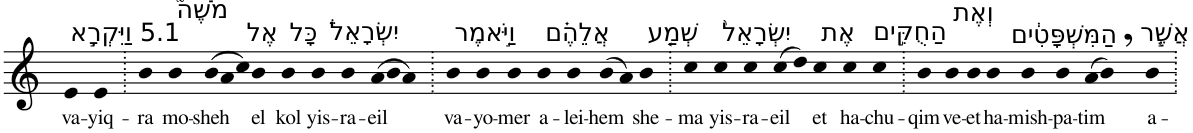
**kern	**text
*part1	*part1
*staff1	*staff1
*I"Piano	*
*I'Pno	*
*clefG2	*
*k[]	*
=1	=1
!LO:TX:a:t=5.1 וַיִּקְרָ֣א	!
!	!LO:LY:b
4e	va-
!	!LO:LY:b
4e	-yiq-
=2.	=2.
!	!LO:LY:b
4b	-ra
!LO:TX:a:t=מֹשֶׁה֮	!
!	!LO:LY:b
4b	mo-
*Xtuplet	*
!	!LO:LY:b
(12b	-sheh
12a	.
12cc)	.
!LO:TX:a:t=אֶל	!
!	!LO:LY:b
4b	el
!LO:TX:a:t=כָּל	!
!	!LO:LY:b
4b	kol
!LO:TX:a:t=יִשְׂרָאֵל֒	!
!	!LO:LY:b
4b	yis-
!	!LO:LY:b
4b	-ra-
!	!LO:LY:b
(12a	-eil
12b	.
12a)	.
=3.	=3.
!LO:TX:a:t=וַיֹּ֣אמֶר	!
!	!LO:LY:b
4b	va-
!	!LO:LY:b
4b	-yo-
!	!LO:LY:b
4b	-mer
!LO:TX:a:t=אֲלֵהֶ֗ם	!
!	!LO:LY:b
4b	a-
!	!LO:LY:b
4b	-lei-
!	!LO:LY:b
(8b	-hem
8a)	.
!LO:TX:a:t=שְׁמַ֤ע	!
!	!LO:LY:b
4b	she-
=4.	=4.
!	!LO:LY:b
4cc	-ma
!LO:TX:a:t=יִשְׂרָאֵל֙	!
!	!LO:LY:b
4cc	yis-
!	!LO:LY:b
4cc	-ra-
!	!LO:LY:b
(8cc	-eil
8dd)	.
!LO:TX:a:t=אֶת	!
!	!LO:LY:b
4cc	et
!LO:TX:a:t=הַחֻקִּ֣ים	!
!	!LO:LY:b
4cc	ha-
!	!LO:LY:b
4cc	-chu-
=5.	=5.
!	!LO:LY:b
4b	-qim
!LO:TX:a:t=וְאֶת	!
!	!LO:LY:b
4b	ve-
!	!LO:LY:b
4b	-et
!LO:TX:a:t=הַמִּשְׁפָּטִ֔ים	!
!	!LO:LY:b
4b	ha-
!	!LO:LY:b
4b	-mish-
!	!LO:LY:b
4b	-pa-
!	!LO:LY:b
(8a	-tim
8b,)	.
!LO:TX:a:t=אֲשֶׁ֧ר	!
!	!LO:LY:b
4b	a-
=.	=.
*-	*-
